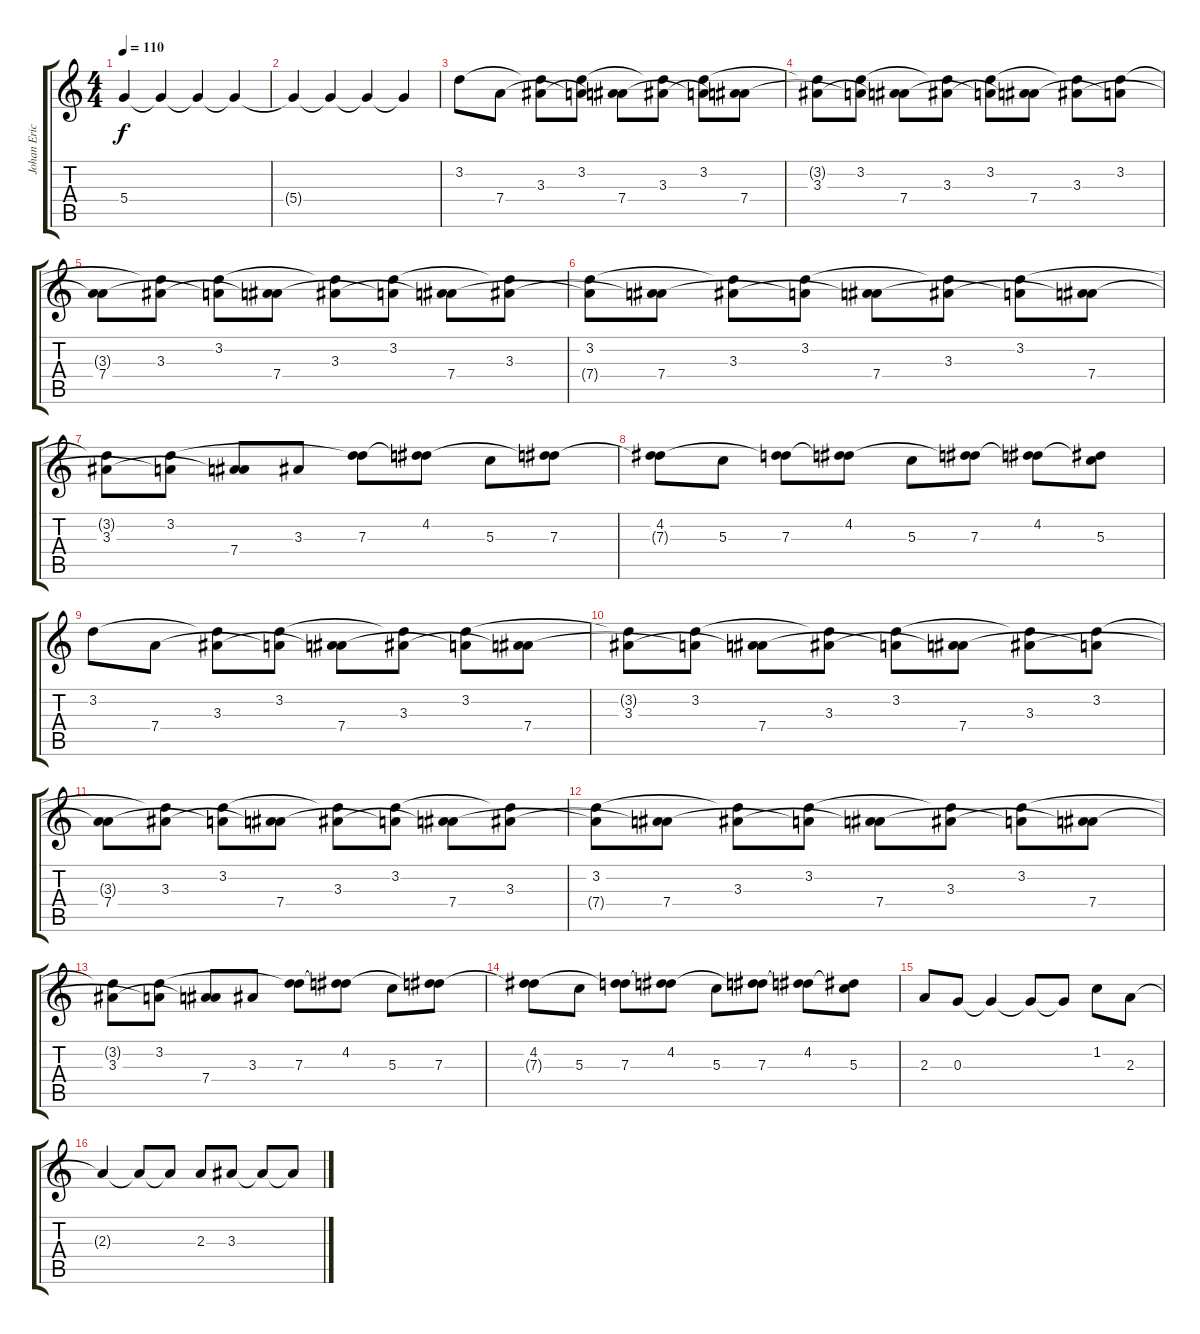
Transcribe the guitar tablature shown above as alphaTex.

\track ("Johan Ericson" "Johan Eric") {instrument distortionguitar}
\staff {score tabs}
\tuning (E4 B3 G3 D3 A2 D2) {hide}
\ts (4 4)
\tempo 110
\clef g2
\ks c
5.4{t}.4{dy f} 5.4{t}.4 5.4{t}.4 5.4{t}.4 |
5.4{t}.4 5.4{t}.4 5.4{t}.4 5.4{t}.4 |
3.2.8{instrument electricguitarjazz} 7.4.8 (3.2{t} 3.3).8 (3.2 7.4{t}).8 (3.3{t} 7.4).8 (3.2{t} 3.3).8 (3.2 7.4{t}).8 (3.3{t} 7.4).8 |
(3.2{t} 3.3).8 (3.2 7.4{t}).8 (3.3{t} 7.4).8 (3.2{t} 3.3).8 (3.2 7.4{t}).8 (3.3{t} 7.4).8 (3.2{t} 3.3).8 (3.2 7.4{t}).8 |
(3.3{t} 7.4).8 (3.2{t} 3.3).8 (3.2 7.4{t}).8 (3.3{t} 7.4).8 (3.2{t} 3.3).8 (3.2 7.4{t}).8 (3.3{t} 7.4).8 (3.2{t} 3.3).8 |
(3.2 7.4{t}).8 (3.3{t} 7.4).8 (3.2{t} 3.3).8 (3.2 7.4{t}).8 (3.3{t} 7.4).8 (3.2{t} 3.3).8 (3.2 7.4{t}).8 (3.3{t} 7.4).8 |
(3.2{t} 3.3).8 (3.2 7.4{t}).8 (3.3{t} 7.4).8 3.3.8 (3.2{t} 7.3).8 (4.2 7.3{t}).8 5.3.8 (4.2{t} 7.3).8 |
(4.2 7.3{t}).8 5.3.8 (4.2{t} 7.3).8 (4.2 7.3{t}).8 5.3.8 (4.2{t} 7.3).8 (4.2 7.3{t}).8 (4.2{t} 5.3).8 |
3.2.8 7.4.8 (3.2{t} 3.3).8 (3.2 7.4{t}).8 (3.3{t} 7.4).8 (3.2{t} 3.3).8 (3.2 7.4{t}).8 (3.3{t} 7.4).8 |
(3.2{t} 3.3).8 (3.2 7.4{t}).8 (3.3{t} 7.4).8 (3.2{t} 3.3).8 (3.2 7.4{t}).8 (3.3{t} 7.4).8 (3.2{t} 3.3).8 (3.2 7.4{t}).8 |
(3.3{t} 7.4).8 (3.2{t} 3.3).8 (3.2 7.4{t}).8 (3.3{t} 7.4).8 (3.2{t} 3.3).8 (3.2 7.4{t}).8 (3.3{t} 7.4).8 (3.2{t} 3.3).8 |
(3.2 7.4{t}).8 (3.3{t} 7.4).8 (3.2{t} 3.3).8 (3.2 7.4{t}).8 (3.3{t} 7.4).8 (3.2{t} 3.3).8 (3.2 7.4{t}).8 (3.3{t} 7.4).8 |
(3.2{t} 3.3).8 (3.2 7.4{t}).8 (3.3{t} 7.4).8 3.3.8 (3.2{t} 7.3).8 (4.2 7.3{t}).8 5.3.8 (4.2{t} 7.3).8 |
(4.2 7.3{t}).8 5.3.8 (4.2{t} 7.3).8 (4.2 7.3{t}).8 5.3.8 (4.2{t} 7.3).8 (4.2 7.3{t}).8 (4.2{t} 5.3).8 |
2.3.8{instrument distortionguitar} 0.3.8 0.3{t}.4 0.3{t}.8 0.3{t}.8 1.2.8 2.3.8 |
2.3{t}.4 2.3{t}.8 2.3{t}.8 2.3.8 3.3.8 3.3{t}.8 3.3{t}.8
